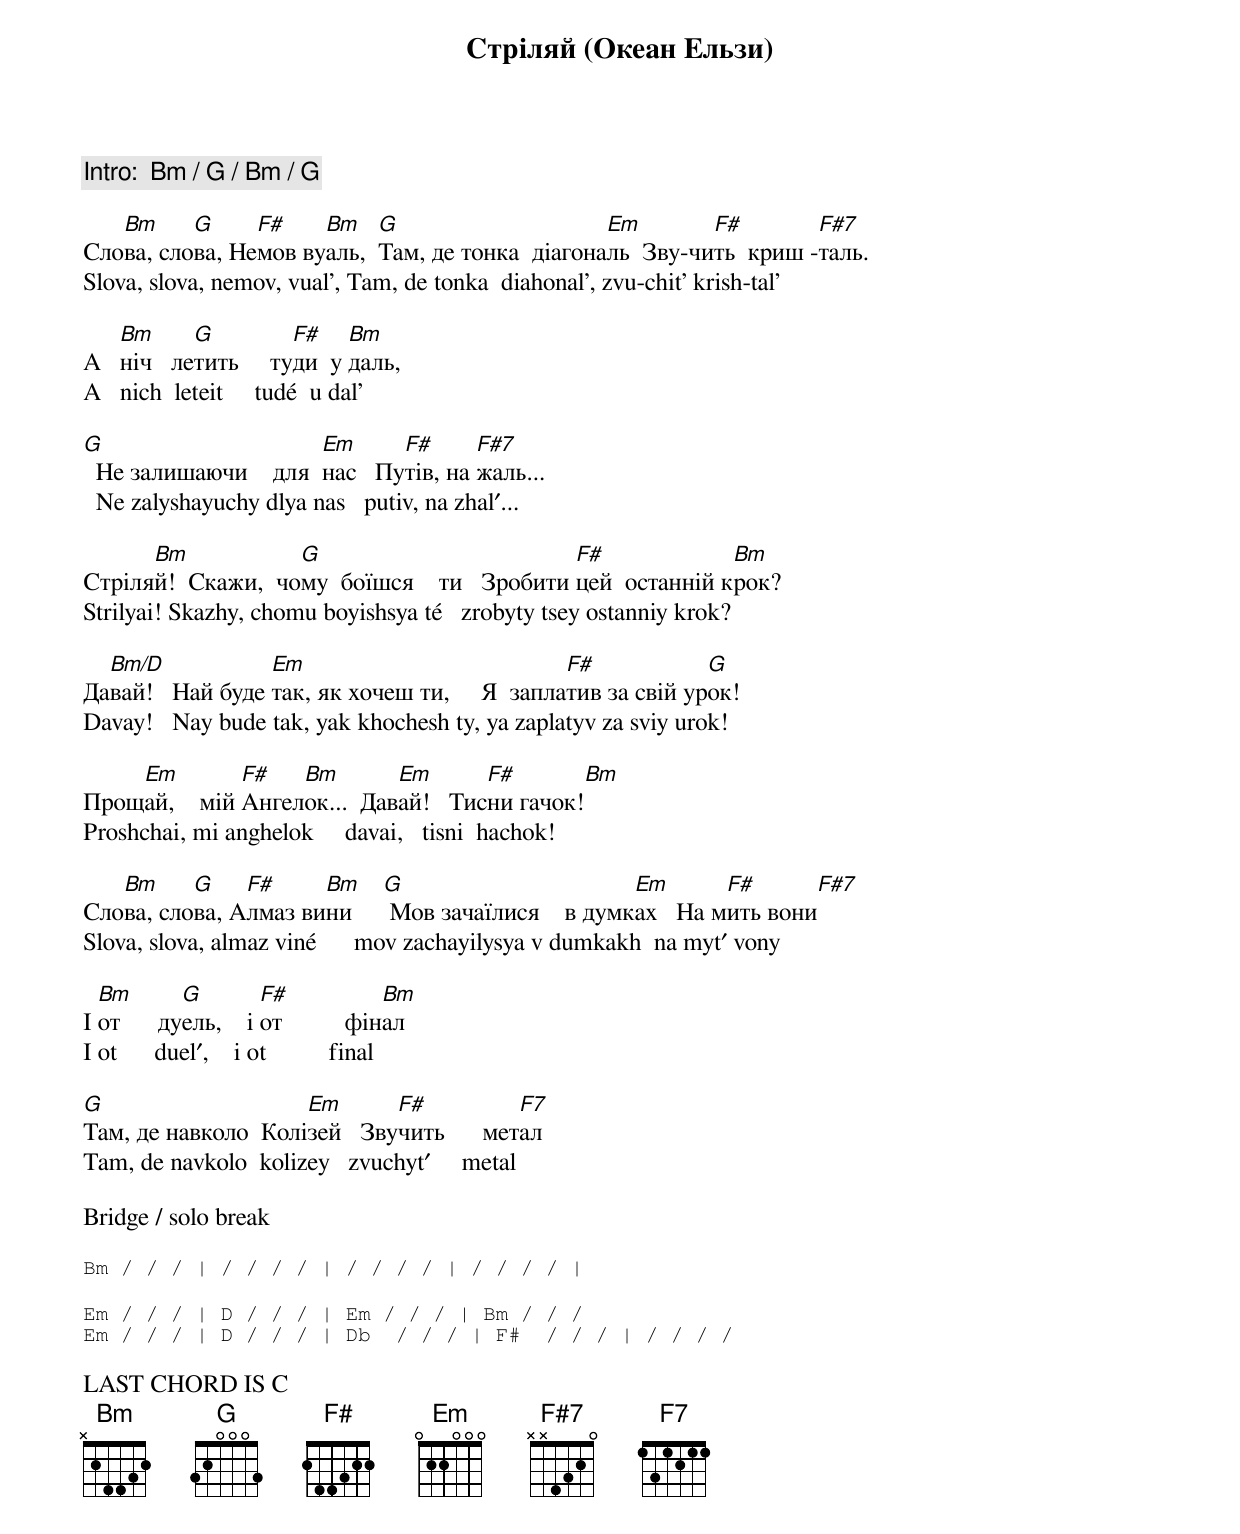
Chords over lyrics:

Стріляй (Океан Ельзи)

[Intro:  Bm / G / Bm / G ]

   Bm     G     F#    Bm    G                     Em        F#        F#7
Слова, слова, Немов вуаль,  Там, де тонка  діагональ  Зву-чить  криш -таль.
Slova, slova, nemov, vual’, Tam, de tonka  diahonal’, zvu-chit’ krish-tal’

    Bm      G          F#    Bm
А   ніч   летить     туди  у даль,
A   nich  leteit     tudé  u dal’

G                      Em      F#      F#7
  Не залишаючи    для  нас   Путів, на жаль...
  Ne zalyshayuchy dlya nas   putiv, na zhalʹ...

      Bm            G                          F#             Bm
Стріляй!  Скажи,  чому  боїшся    ти   Зробити цей  останній крок?
Strilyai! Skazhy, chomu boyishsya té   zrobyty tsey ostanniy krok?

  Bm/D            Em                            F#            G
Давай!   Най буде так, як хочеш ти,     Я  заплатив за свій урок!
Davay!   Nay bude tak, yak khochesh ty, ya zaplatyv za sviy urok!

    Em         F#   Bm        Em       F#       Bm
Прощай,    мій Ангелок...  Давай!   Тисни гачок!
Proshchai, mi anghelok     davai,   tisni  hachok!

   Bm     G    F#     Bm     G                       Em       F#      F#7
Слова, слова, Алмаз вини      Мов зачаїлися    в думках   На мить вони
Slova, slova, almaz viné      mov zachayilysya v dumkakh  na mytʹ vony

  Bm        G         F#             Bm
І от      дуель,    і от          фінал
I ot      duelʹ,    i ot          final

G                    Em       F#           F7
Там, де навколо  Колізей   Звучить      метал
Tam, de navkolo  kolizey   zvuchytʹ     metal

Bridge / solo break

Bm / / / | / / / / | / / / / | / / / / |

Em / / / | D / / / | Em / / / | Bm / / /
Em / / / | D / / / | Db  / / / | F#  / / / | / / / /

LAST CHORD IS C
